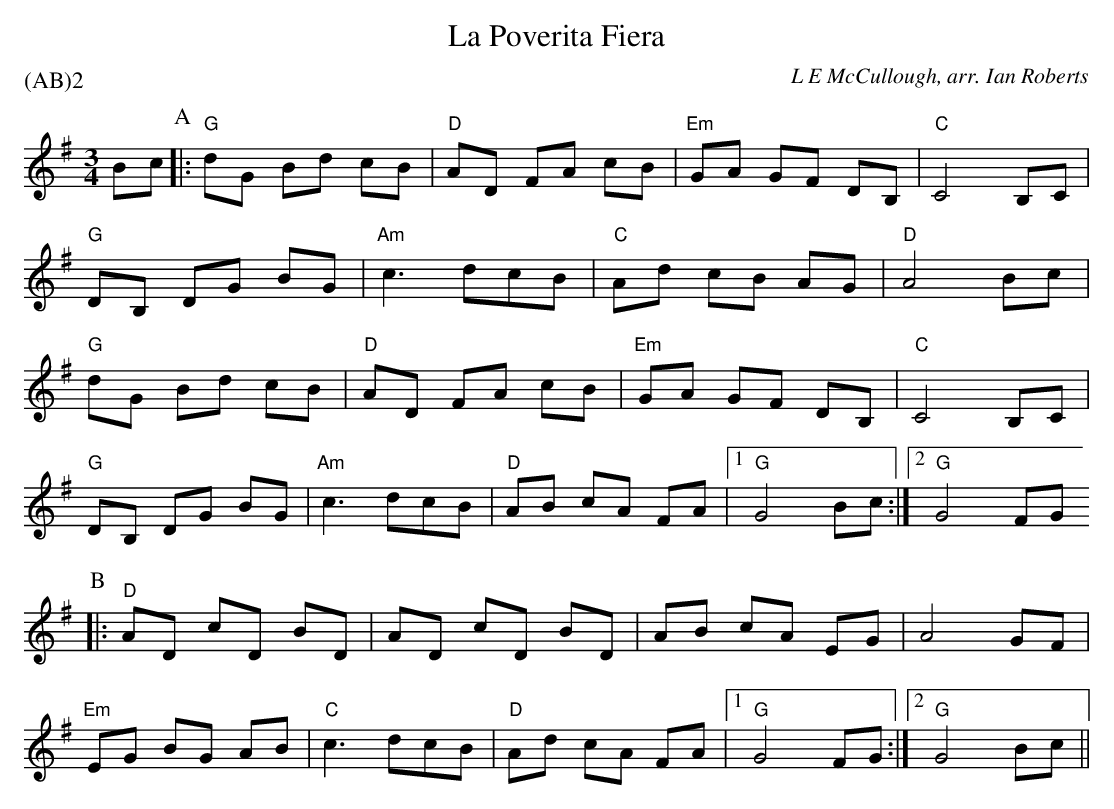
X:1
T:La Poverita Fiera
P:(AB)2
M:3/4
L:1/8
C:L E McCullough, arr. Ian Roberts
K:G
Bc \
P:A
|: "G"  dG Bd cB | "D" AD FA cB | "Em" GA GF DB, | "C" C4 B,C |
"G" DB, DG BG | "Am" c3 dcB | "C" Ad cB AG | "D" A4 Bc |
"G" dG Bd cB | "D" AD FA cB | "Em" GA GF DB, | "C" C4 B,C |
"G" DB, DG BG | "Am" c3 dcB | "D" AB cA FA |1 "G"  G4 Bc :|2  "G" G4  FG
P:B
|: "D" AD cD BD | AD cD BD | AB cA EG | A4 GF |
"Em" EG BG AB | "C" c3 dcB | "D" Ad cA FA |1  "G" G4 FG :|2 "G" G4 Bc ||
